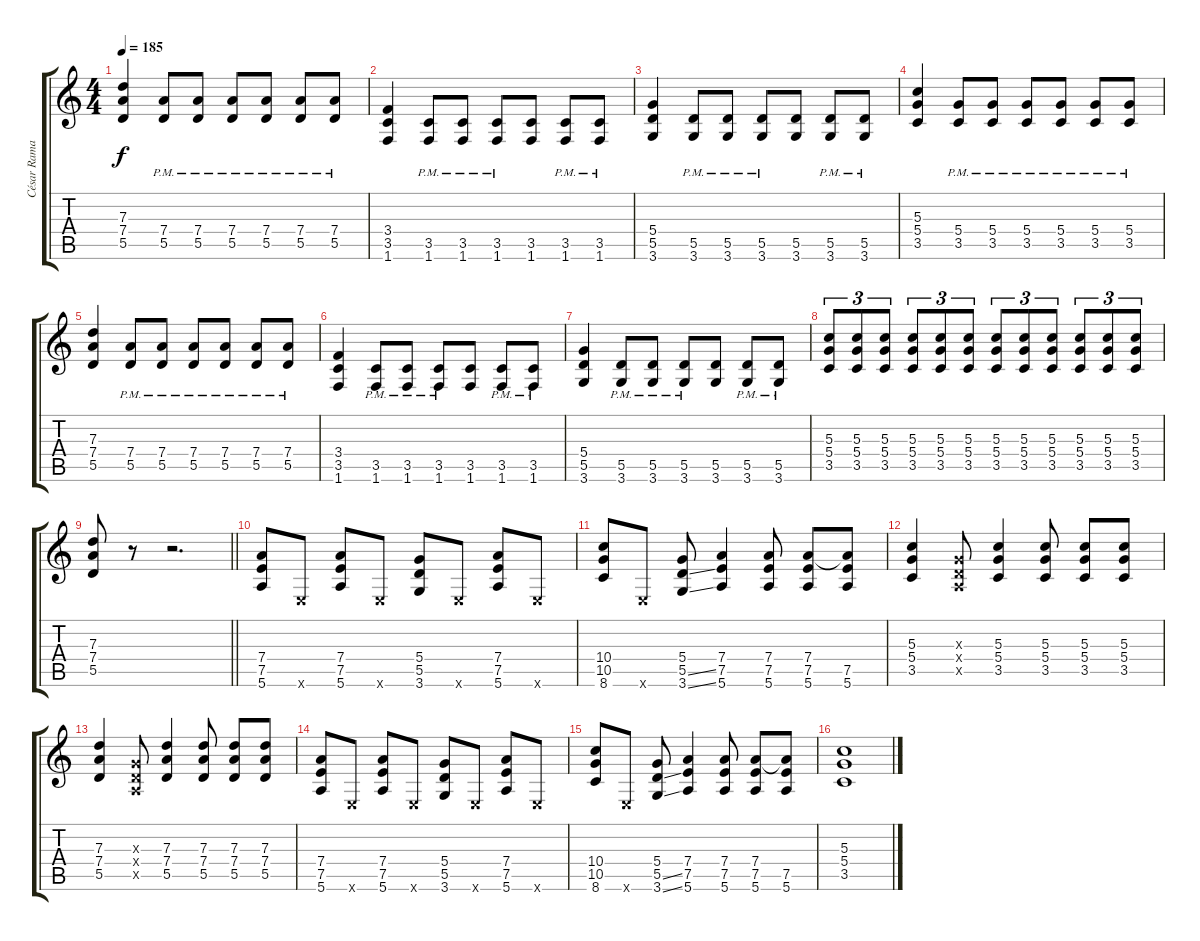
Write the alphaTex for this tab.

\track ("César Ramallo - Guitarra" "César Rama") {instrument overdrivenguitar}
\staff {score tabs}
\tuning (E4 B3 G3 D3 A2 E2) {hide}
\ts (4 4)
\tempo 185
\clef g2
\ks c
(7.3 7.4 5.5).4{dy f} (7.4{pm} 5.5{pm}).8 (7.4{pm} 5.5{pm}).8 (7.4{pm} 5.5{pm}).8 (7.4{pm} 5.5{pm}).8 (7.4{pm} 5.5{pm}).8 (7.4{pm} 5.5{pm}).8 |
(3.4 3.5 1.6).4 (3.5{pm} 1.6{pm}).8 (3.5{pm} 1.6{pm}).8 (3.5{pm} 1.6{pm}).8 (3.5 1.6).8 (3.5{pm} 1.6{pm}).8 (3.5{pm} 1.6{pm}).8 |
(5.4 5.5 3.6).4 (5.5{pm} 3.6{pm}).8 (5.5{pm} 3.6{pm}).8 (5.5{pm} 3.6{pm}).8 (5.5 3.6).8 (5.5{pm} 3.6{pm}).8 (5.5{pm} 3.6{pm}).8 |
(5.3 5.4 3.5).4 (5.4{pm} 3.5{pm}).8 (5.4{pm} 3.5{pm}).8 (5.4{pm} 3.5{pm}).8 (5.4{pm} 3.5{pm}).8 (5.4{pm} 3.5{pm}).8 (5.4{pm} 3.5{pm}).8 |
(7.3 7.4 5.5).4 (7.4{pm} 5.5{pm}).8 (7.4{pm} 5.5{pm}).8 (7.4{pm} 5.5{pm}).8 (7.4{pm} 5.5{pm}).8 (7.4{pm} 5.5{pm}).8 (7.4{pm} 5.5{pm}).8 |
(3.4 3.5 1.6).4 (3.5{pm} 1.6{pm}).8 (3.5{pm} 1.6{pm}).8 (3.5{pm} 1.6{pm}).8 (3.5 1.6).8 (3.5{pm} 1.6{pm}).8 (3.5{pm} 1.6{pm}).8 |
(5.4 5.5 3.6).4 (5.5{pm} 3.6{pm}).8 (5.5{pm} 3.6{pm}).8 (5.5{pm} 3.6{pm}).8 (5.5 3.6).8 (5.5{pm} 3.6{pm}).8 (5.5{pm} 3.6{pm}).8 |
(5.3 5.4 3.5).8{tu (3 2)} (5.3 5.4 3.5).8{tu (3 2)} (5.3 5.4 3.5).8{tu (3 2)} (5.3 5.4 3.5).8{tu (3 2)} (5.3 5.4 3.5).8{tu (3 2)} (5.3 5.4 3.5).8{tu (3 2)} (5.3 5.4 3.5).8{tu (3 2)} (5.3 5.4 3.5).8{tu (3 2)} (5.3 5.4 3.5).8{tu (3 2)} (5.3 5.4 3.5).8{tu (3 2)} (5.3 5.4 3.5).8{tu (3 2)} (5.3 5.4 3.5).8{tu (3 2)} |
\barLineRight lightlight
(7.3 7.4 5.5).8 r.8 r.2{d} |
\section ("" "")
(7.4 7.5 5.6).8 0.6{x}.8 (7.4 7.5 5.6).8 0.6{x}.8 (5.4 5.5 3.6).8 0.6{x}.8 (7.4 7.5 5.6).8 0.6{x}.8 |
(10.4 10.5 8.6).8 0.6{x}.8 (5.4 5.5{ss} 3.6{ss}).8 (7.4 7.5 5.6).4 (7.4 7.5 5.6).8 (7.4 7.5 5.6).8 (7.4{t} 7.5 5.6).8 |
(5.3 5.4 3.5).4 (0.3{x} 0.4{x} 0.5{x}).8 (5.3 5.4 3.5).4 (5.3 5.4 3.5).8 (5.3 5.4 3.5).8 (5.3 5.4 3.5).8 |
(7.3 7.4 5.5).4 (0.3{x} 0.4{x} 0.5{x}).8 (7.3 7.4 5.5).4 (7.3 7.4 5.5).8 (7.3 7.4 5.5).8 (7.3 7.4 5.5).8 |
(7.4 7.5 5.6).8 0.6{x}.8 (7.4 7.5 5.6).8 0.6{x}.8 (5.4 5.5 3.6).8 0.6{x}.8 (7.4 7.5 5.6).8 0.6{x}.8 |
(10.4 10.5 8.6).8 0.6{x}.8 (5.4 5.5{ss} 3.6{ss}).8 (7.4 7.5 5.6).4 (7.4 7.5 5.6).8 (7.4 7.5 5.6).8 (7.4{t} 7.5 5.6).8 |
(5.3 5.4 3.5).1
